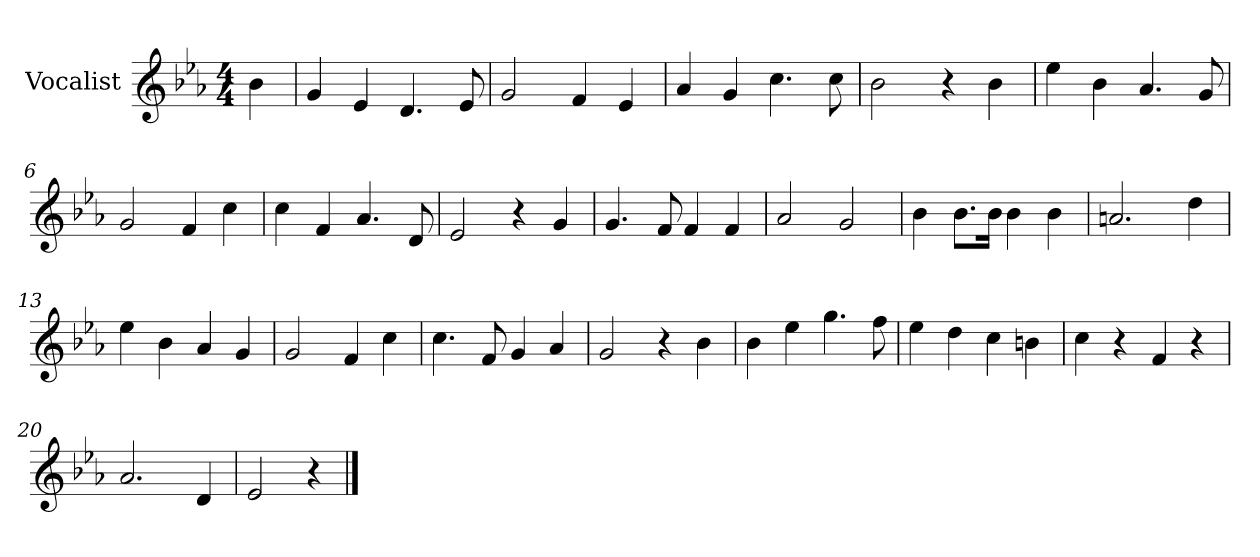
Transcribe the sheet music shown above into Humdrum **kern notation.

**kern
*part1
*staff1
*I"Vocalist
*k[b-e-a-]
*E-:
*M4/4
=
4b-
=1
4g
4e-
4.d
8e-
=2
2g
4f
4e-
=3
4a-
4g
4.cc
8cc
=4
2b-
4r
4b-
=5
4ee-
4b-
4.a-
8g
=6
2g
4f
4cc
=7
4cc
4f
4.a-
8d
=8
2e-
4r
4g
=9
4.g
8f
4f
4f
=10
2a-
2g
=11
4b-
8.b-L
16b-Jk
4b-
4b-
=12
2.an
4dd
=13
4ee-
4b-
4a-
4g
=14
2g
4f
4cc
=15
4.cc
8f
4g
4a-
=16
2g
4r
4b-
=17
4b-
4ee-
4.gg
8ff
=18
4ee-
4dd
4cc
4bn
=19
4cc
4r
4f
4r
=20
2.a-
4d
=21
2e-
4r
==
*-
